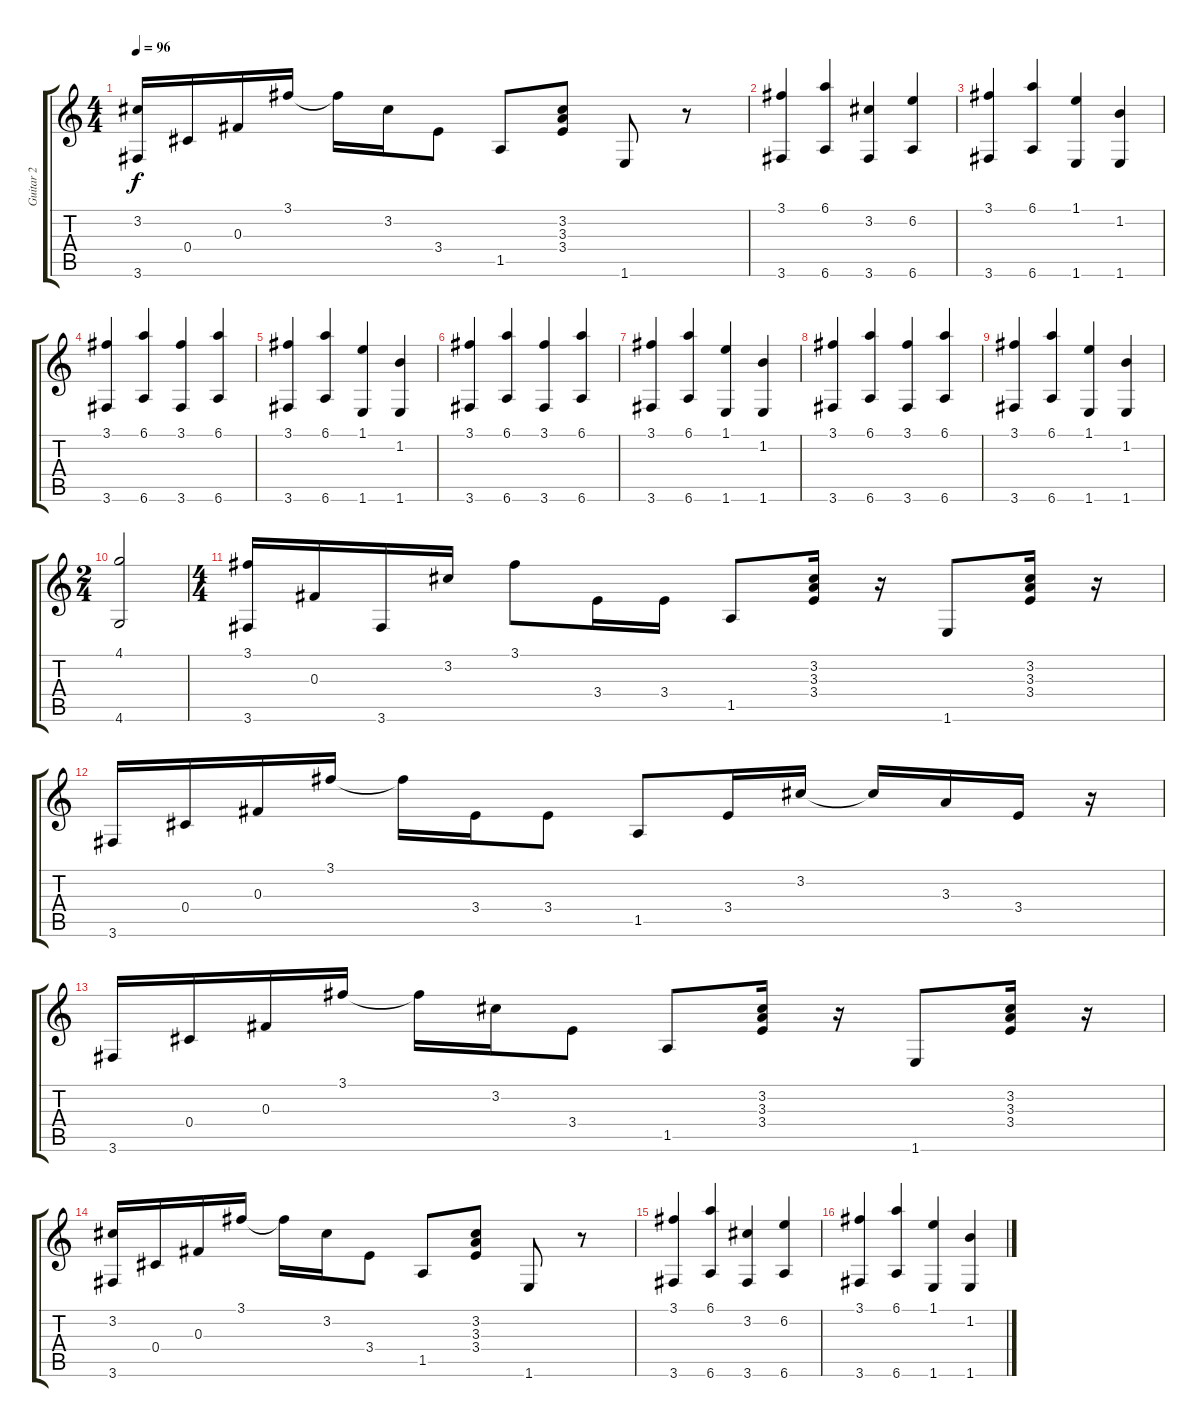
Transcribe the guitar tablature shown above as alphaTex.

\track ("Guitar 2" "Guitar 2") {instrument acousticguitarsteel}
\staff {score tabs}
\tuning (Eb4 Bb3 Gb3 Db3 Ab2 Eb2) {hide}
\ts (4 4)
\tempo 96
\clef g2
\ks c
(3.2 3.6).16{dy f} 0.4.16 0.3.16 3.1.16 3.1{t}.16 3.2.16 3.4.8 1.5.8 (3.2 3.3 3.4).8 1.6.8 r.8 |
(3.1 3.6).4 (6.1 6.6).4 (3.2 3.6).4 (6.2 6.6).4 |
(3.1 3.6).4 (6.1 6.6).4 (1.1 1.6).4 (1.2 1.6).4 |
(3.1 3.6).4 (6.1 6.6).4 (3.1 3.6).4 (6.1 6.6).4 |
(3.1 3.6).4 (6.1 6.6).4 (1.1 1.6).4 (1.2 1.6).4 |
(3.1 3.6).4 (6.1 6.6).4 (3.1 3.6).4 (6.1 6.6).4 |
(3.1 3.6).4 (6.1 6.6).4 (1.1 1.6).4 (1.2 1.6).4 |
(3.1 3.6).4 (6.1 6.6).4 (3.1 3.6).4 (6.1 6.6).4 |
(3.1 3.6).4 (6.1 6.6).4 (1.1 1.6).4 (1.2 1.6).4 |
\ts (2 4)
(4.1 4.6).2 |
\ts (4 4)
(3.1 3.6).16 0.3.16 3.6.16 3.2.16 3.1.8 3.4.16 3.4.16 1.5.8 (3.2 3.3 3.4).16 r.16 1.6.8 (3.2 3.3 3.4).16 r.16 |
3.6.16 0.4.16 0.3.16 3.1.16 3.1{t}.16 3.4.16 3.4.8 1.5.8 3.4.16 3.2.16 3.2{t}.16 3.3.16 3.4.16 r.16 |
3.6.16 0.4.16 0.3.16 3.1.16 3.1{t}.16 3.2.16 3.4.8 1.5.8 (3.2 3.3 3.4).16 r.16 1.6.8 (3.2 3.3 3.4).16 r.16 |
(3.2 3.6).16 0.4.16 0.3.16 3.1.16 3.1{t}.16 3.2.16 3.4.8 1.5.8 (3.2 3.3 3.4).8 1.6.8 r.8 |
(3.1 3.6).4 (6.1 6.6).4 (3.2 3.6).4 (6.2 6.6).4 |
(3.1 3.6).4 (6.1 6.6).4 (1.1 1.6).4 (1.2 1.6).4
